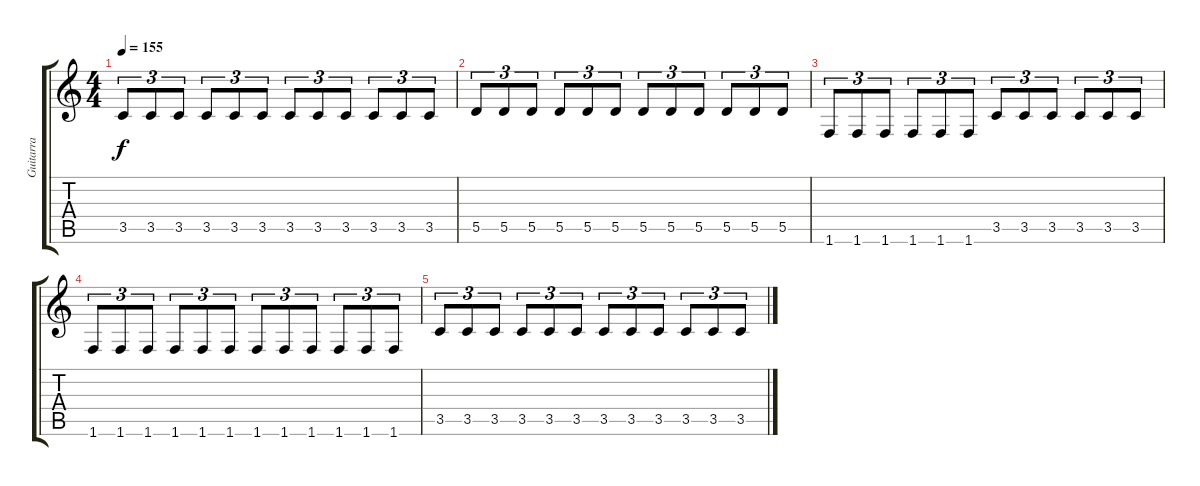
\track ("Guitarra" "Guitarra") {instrument distortionguitar}
\staff {score tabs}
\tuning (E4 B3 G3 D3 A2 E2) {hide}
\ts (4 4)
\tempo 155
\clef g2
\ks c
3.5.8{tu (3 2) dy f} 3.5.8{tu (3 2)} 3.5.8{tu (3 2)} 3.5.8{tu (3 2)} 3.5.8{tu (3 2)} 3.5.8{tu (3 2)} 3.5.8{tu (3 2)} 3.5.8{tu (3 2)} 3.5.8{tu (3 2)} 3.5.8{tu (3 2)} 3.5.8{tu (3 2)} 3.5.8{tu (3 2)} |
5.5.8{tu (3 2)} 5.5.8{tu (3 2)} 5.5.8{tu (3 2)} 5.5.8{tu (3 2)} 5.5.8{tu (3 2)} 5.5.8{tu (3 2)} 5.5.8{tu (3 2)} 5.5.8{tu (3 2)} 5.5.8{tu (3 2)} 5.5.8{tu (3 2)} 5.5.8{tu (3 2)} 5.5.8{tu (3 2)} |
1.6.8{tu (3 2)} 1.6.8{tu (3 2)} 1.6.8{tu (3 2)} 1.6.8{tu (3 2)} 1.6.8{tu (3 2)} 1.6.8{tu (3 2)} 3.5.8{tu (3 2)} 3.5.8{tu (3 2)} 3.5.8{tu (3 2)} 3.5.8{tu (3 2)} 3.5.8{tu (3 2)} 3.5.8{tu (3 2)} |
1.6.8{tu (3 2)} 1.6.8{tu (3 2)} 1.6.8{tu (3 2)} 1.6.8{tu (3 2)} 1.6.8{tu (3 2)} 1.6.8{tu (3 2)} 1.6.8{tu (3 2)} 1.6.8{tu (3 2)} 1.6.8{tu (3 2)} 1.6.8{tu (3 2)} 1.6.8{tu (3 2)} 1.6.8{tu (3 2)} |
3.5.8{tu (3 2)} 3.5.8{tu (3 2)} 3.5.8{tu (3 2)} 3.5.8{tu (3 2)} 3.5.8{tu (3 2)} 3.5.8{tu (3 2)} 3.5.8{tu (3 2)} 3.5.8{tu (3 2)} 3.5.8{tu (3 2)} 3.5.8{tu (3 2)} 3.5.8{tu (3 2)} 3.5.8{tu (3 2)}
